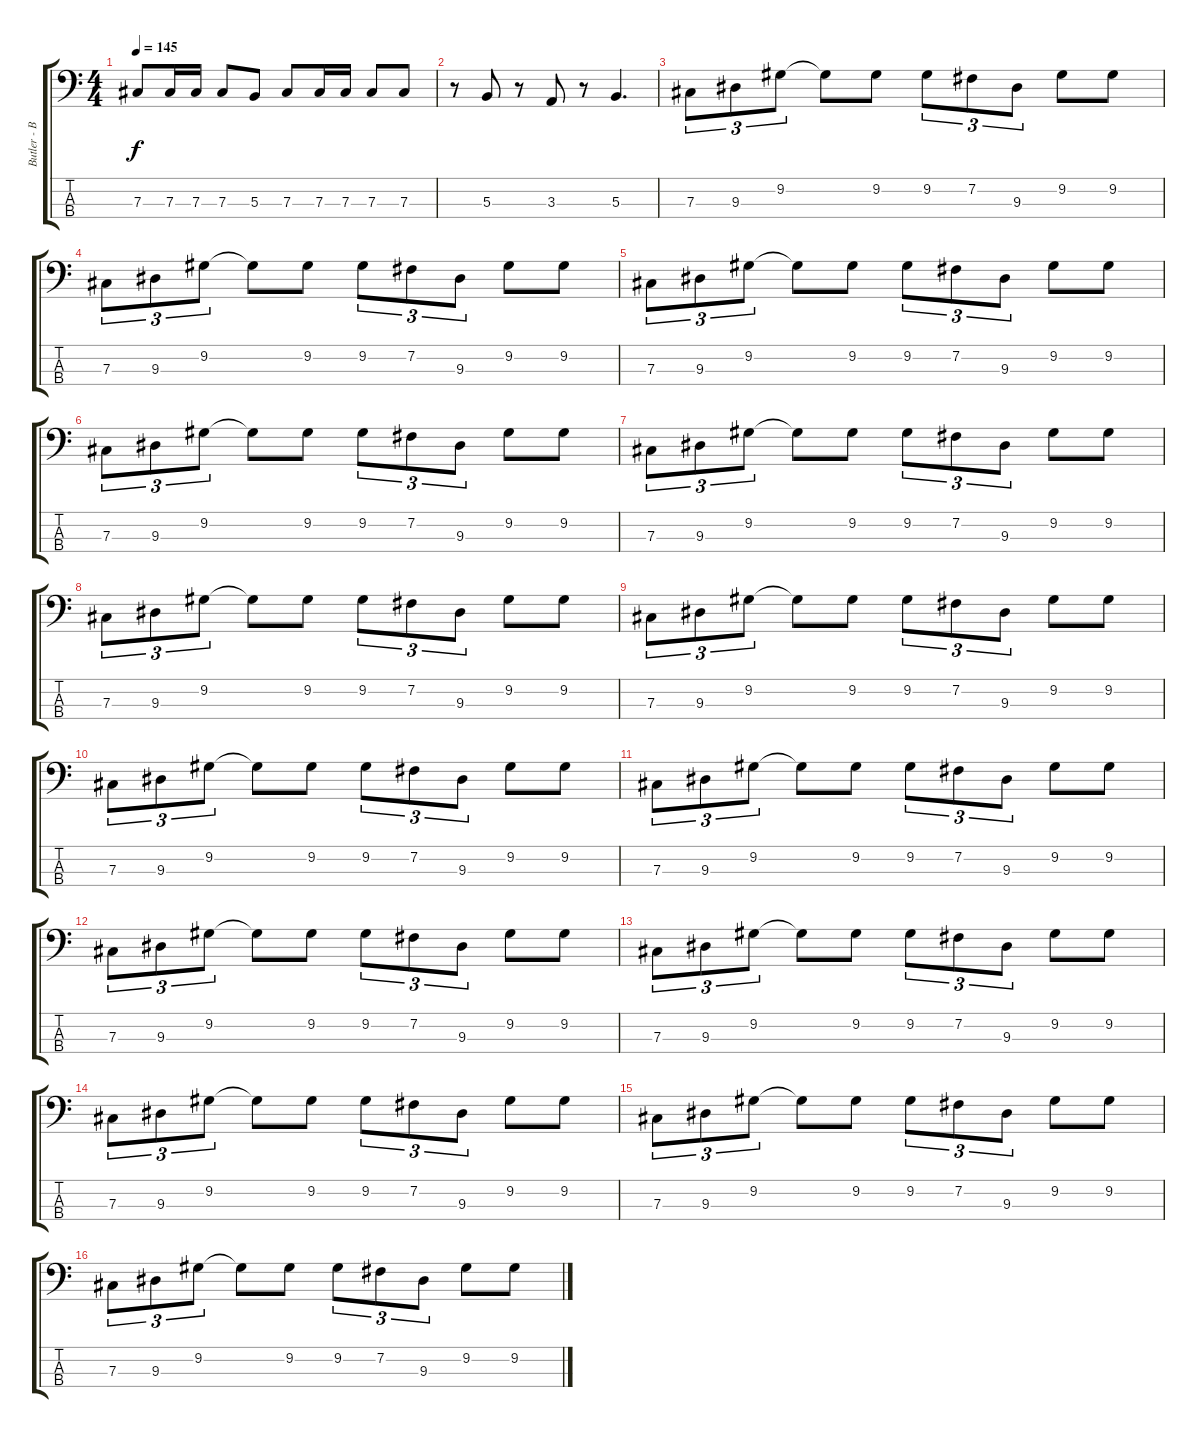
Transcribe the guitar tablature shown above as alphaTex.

\track ("Butler - Bass" "Butler - B") {instrument electricbassfinger}
\staff {score tabs}
\tuning (E2 B1 Gb1 Db1) {hide}
\ts (4 4)
\tempo 145
\clef f4
\ks c
7.3.8{dy f} 7.3.16 7.3.16 7.3.8 5.3.8 7.3.8 7.3.16 7.3.16 7.3.8 7.3.8 |
r.8 5.3.8 r.8 3.3.8 r.8 5.3.4{d} |
7.3.8{tu (3 2)} 9.3.8{tu (3 2)} 9.2.8{tu (3 2)} 9.2{t}.8 9.2.8 9.2.8{tu (3 2)} 7.2.8{tu (3 2)} 9.3.8{tu (3 2)} 9.2.8 9.2.8 |
7.3.8{tu (3 2)} 9.3.8{tu (3 2)} 9.2.8{tu (3 2)} 9.2{t}.8 9.2.8 9.2.8{tu (3 2)} 7.2.8{tu (3 2)} 9.3.8{tu (3 2)} 9.2.8 9.2.8 |
7.3.8{tu (3 2)} 9.3.8{tu (3 2)} 9.2.8{tu (3 2)} 9.2{t}.8 9.2.8 9.2.8{tu (3 2)} 7.2.8{tu (3 2)} 9.3.8{tu (3 2)} 9.2.8 9.2.8 |
7.3.8{tu (3 2)} 9.3.8{tu (3 2)} 9.2.8{tu (3 2)} 9.2{t}.8 9.2.8 9.2.8{tu (3 2)} 7.2.8{tu (3 2)} 9.3.8{tu (3 2)} 9.2.8 9.2.8 |
7.3.8{tu (3 2)} 9.3.8{tu (3 2)} 9.2.8{tu (3 2)} 9.2{t}.8 9.2.8 9.2.8{tu (3 2)} 7.2.8{tu (3 2)} 9.3.8{tu (3 2)} 9.2.8 9.2.8 |
7.3.8{tu (3 2)} 9.3.8{tu (3 2)} 9.2.8{tu (3 2)} 9.2{t}.8 9.2.8 9.2.8{tu (3 2)} 7.2.8{tu (3 2)} 9.3.8{tu (3 2)} 9.2.8 9.2.8 |
7.3.8{tu (3 2)} 9.3.8{tu (3 2)} 9.2.8{tu (3 2)} 9.2{t}.8 9.2.8 9.2.8{tu (3 2)} 7.2.8{tu (3 2)} 9.3.8{tu (3 2)} 9.2.8 9.2.8 |
7.3.8{tu (3 2)} 9.3.8{tu (3 2)} 9.2.8{tu (3 2)} 9.2{t}.8 9.2.8 9.2.8{tu (3 2)} 7.2.8{tu (3 2)} 9.3.8{tu (3 2)} 9.2.8 9.2.8 |
7.3.8{tu (3 2)} 9.3.8{tu (3 2)} 9.2.8{tu (3 2)} 9.2{t}.8 9.2.8 9.2.8{tu (3 2)} 7.2.8{tu (3 2)} 9.3.8{tu (3 2)} 9.2.8 9.2.8 |
7.3.8{tu (3 2)} 9.3.8{tu (3 2)} 9.2.8{tu (3 2)} 9.2{t}.8 9.2.8 9.2.8{tu (3 2)} 7.2.8{tu (3 2)} 9.3.8{tu (3 2)} 9.2.8 9.2.8 |
7.3.8{tu (3 2)} 9.3.8{tu (3 2)} 9.2.8{tu (3 2)} 9.2{t}.8 9.2.8 9.2.8{tu (3 2)} 7.2.8{tu (3 2)} 9.3.8{tu (3 2)} 9.2.8 9.2.8 |
7.3.8{tu (3 2) volume 0} 9.3.8{tu (3 2)} 9.2.8{tu (3 2)} 9.2{t}.8 9.2.8 9.2.8{tu (3 2)} 7.2.8{tu (3 2)} 9.3.8{tu (3 2)} 9.2.8 9.2.8 |
7.3.8{tu (3 2)} 9.3.8{tu (3 2)} 9.2.8{tu (3 2)} 9.2{t}.8 9.2.8 9.2.8{tu (3 2)} 7.2.8{tu (3 2)} 9.3.8{tu (3 2)} 9.2.8 9.2.8 |
7.3.8{tu (3 2)} 9.3.8{tu (3 2)} 9.2.8{tu (3 2)} 9.2{t}.8 9.2.8 9.2.8{tu (3 2)} 7.2.8{tu (3 2)} 9.3.8{tu (3 2)} 9.2.8 9.2.8
